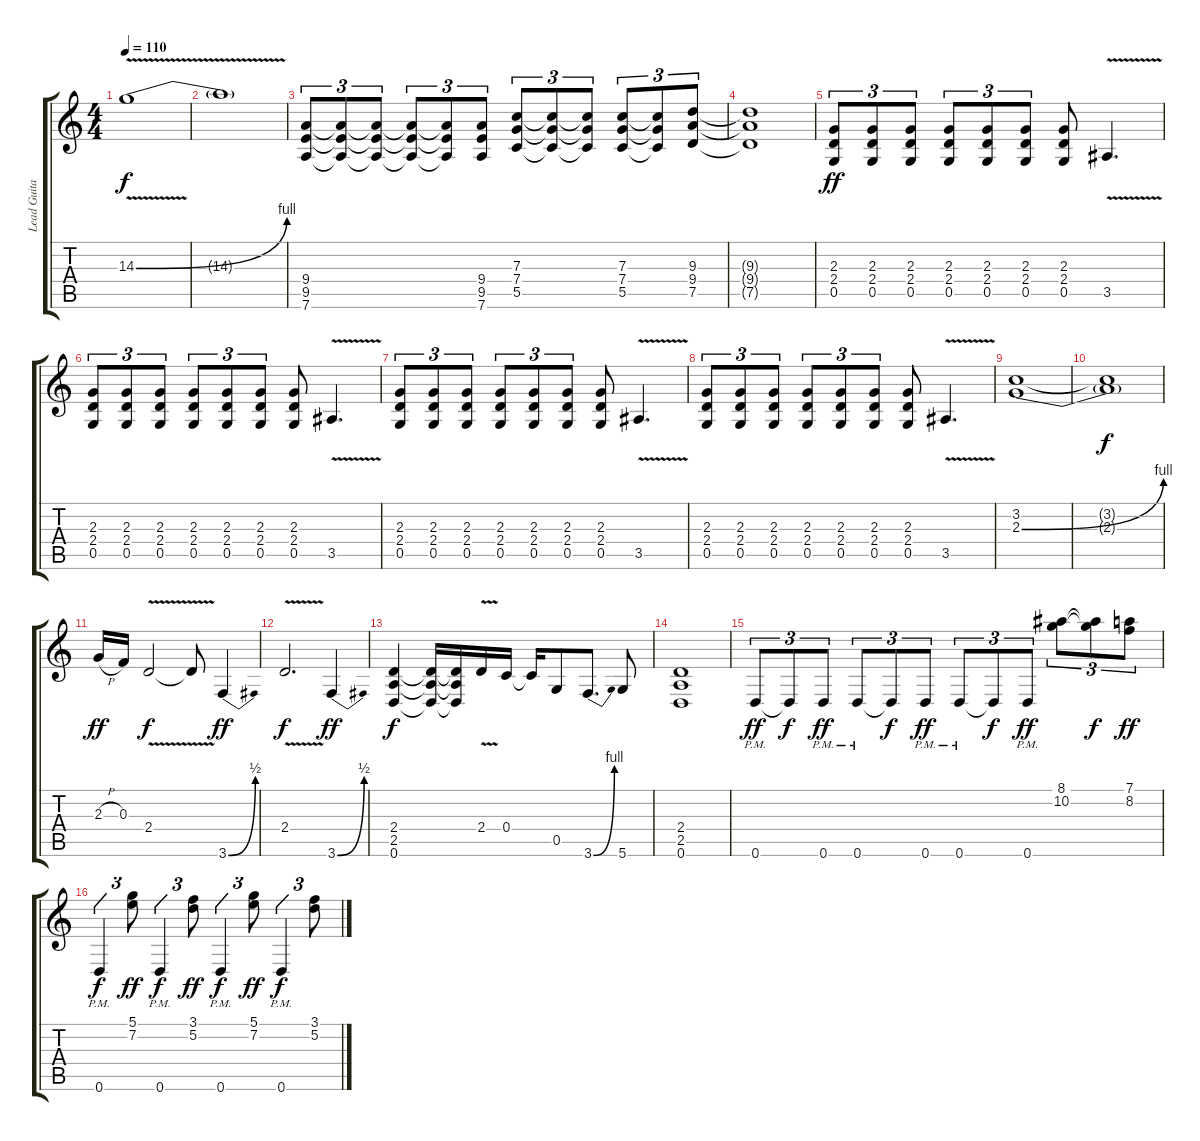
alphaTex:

\track ("Lead Guitar" "Lead Guita") {instrument distortionguitar}
\staff {score tabs}
\tuning (D4 A3 F3 C3 G2 D2) {hide}
\ts (4 4)
\tempo 110
\clef g2
\ks c
14.3{be (bend 0 0 60 4) v}.1{dy f} |
14.3{t}.1 |
(9.4 9.5 7.6).8{tu (3 2)} (9.4{t} 9.5{t} 7.6{t}).8{tu (3 2)} (9.4{t} 9.5{t} 7.6{t}).8{tu (3 2)} (9.4{t} 9.5{t} 7.6{t}).8{tu (3 2)} (9.4{t} 9.5{t} 7.6{t}).8{tu (3 2)} (9.4 9.5 7.6).8{tu (3 2)} (7.3 7.4 5.5).8{tu (3 2)} (7.3{t} 7.4{t} 5.5{t}).8{tu (3 2)} (7.3{t} 7.4{t} 5.5{t}).8{tu (3 2)} (7.3 7.4 5.5).8{tu (3 2)} (7.3{t} 7.4{t} 5.5{t}).8{tu (3 2)} (9.3 9.4 7.5).8{tu (3 2)} |
(9.3{t} 9.4{t} 7.5{t}).1 |
(2.3 2.4 0.5).8{tu (3 2) dy ff} (2.3 2.4 0.5).8{tu (3 2)} (2.3 2.4 0.5).8{tu (3 2)} (2.3 2.4 0.5).8{tu (3 2)} (2.3 2.4 0.5).8{tu (3 2)} (2.3 2.4 0.5).8{tu (3 2)} (2.3 2.4 0.5).8 3.5{v}.4{d} |
(2.3 2.4 0.5).8{tu (3 2)} (2.3 2.4 0.5).8{tu (3 2)} (2.3 2.4 0.5).8{tu (3 2)} (2.3 2.4 0.5).8{tu (3 2)} (2.3 2.4 0.5).8{tu (3 2)} (2.3 2.4 0.5).8{tu (3 2)} (2.3 2.4 0.5).8 3.5{v}.4{d} |
(2.3 2.4 0.5).8{tu (3 2)} (2.3 2.4 0.5).8{tu (3 2)} (2.3 2.4 0.5).8{tu (3 2)} (2.3 2.4 0.5).8{tu (3 2)} (2.3 2.4 0.5).8{tu (3 2)} (2.3 2.4 0.5).8{tu (3 2)} (2.3 2.4 0.5).8 3.5{v}.4{d} |
(2.3 2.4 0.5).8{tu (3 2)} (2.3 2.4 0.5).8{tu (3 2)} (2.3 2.4 0.5).8{tu (3 2)} (2.3 2.4 0.5).8{tu (3 2)} (2.3 2.4 0.5).8{tu (3 2)} (2.3 2.4 0.5).8{tu (3 2)} (2.3 2.4 0.5).8 3.5{v}.4{d} |
(3.2 2.3{be (bend 0 0 60 4)}).1 |
(3.2{t} 2.3{t}).1{dy f} |
2.3{h}.16{dy ff} 0.3.16 2.4{v}.2{dy f} 2.4{t}.8 3.6{be (bend 0 0 60 2)}.4{dy ff} |
2.4{v}.2{d dy f} 3.6{be (bend 0 0 60 2)}.4{dy ff} |
(2.4 2.5 0.6).4{dy f} (2.4{t} 2.5{t} 0.6{t}).16 (2.4{t} 2.5{t} 0.6{t}).16 2.4{v}.16 0.4.16 0.4{t}.16 0.5.8 3.6{be (bend 0 0 60 4)}.8{d} 5.6.8 |
(2.4 2.5 0.6).1 |
0.6{pm}.8{tu (3 2) dy ff} 0.6{t}.8{tu (3 2) dy f} 0.6{pm}.8{tu (3 2) dy ff} 0.6{pm}.8{tu (3 2)} 0.6{t}.8{tu (3 2) dy f} 0.6{pm}.8{tu (3 2) dy ff} 0.6{pm}.8{tu (3 2)} 0.6{t}.8{tu (3 2) dy f} 0.6{pm}.8{tu (3 2) dy ff} (8.1 10.2).8{tu (3 2)} (8.1{t} 10.2{t}).8{tu (3 2) dy f} (7.1 8.2).8{tu (3 2) dy ff} |
0.6{pm}.4{tu (3 2) dy f} (5.1 7.2).8{tu (3 2) dy ff} 0.6{pm}.4{tu (3 2) dy f} (3.1 5.2).8{tu (3 2) dy ff} 0.6{pm}.4{tu (3 2) dy f} (5.1 7.2).8{tu (3 2) dy ff} 0.6{pm}.4{tu (3 2) dy f} (3.1 5.2).8{tu (3 2) volume 3}
